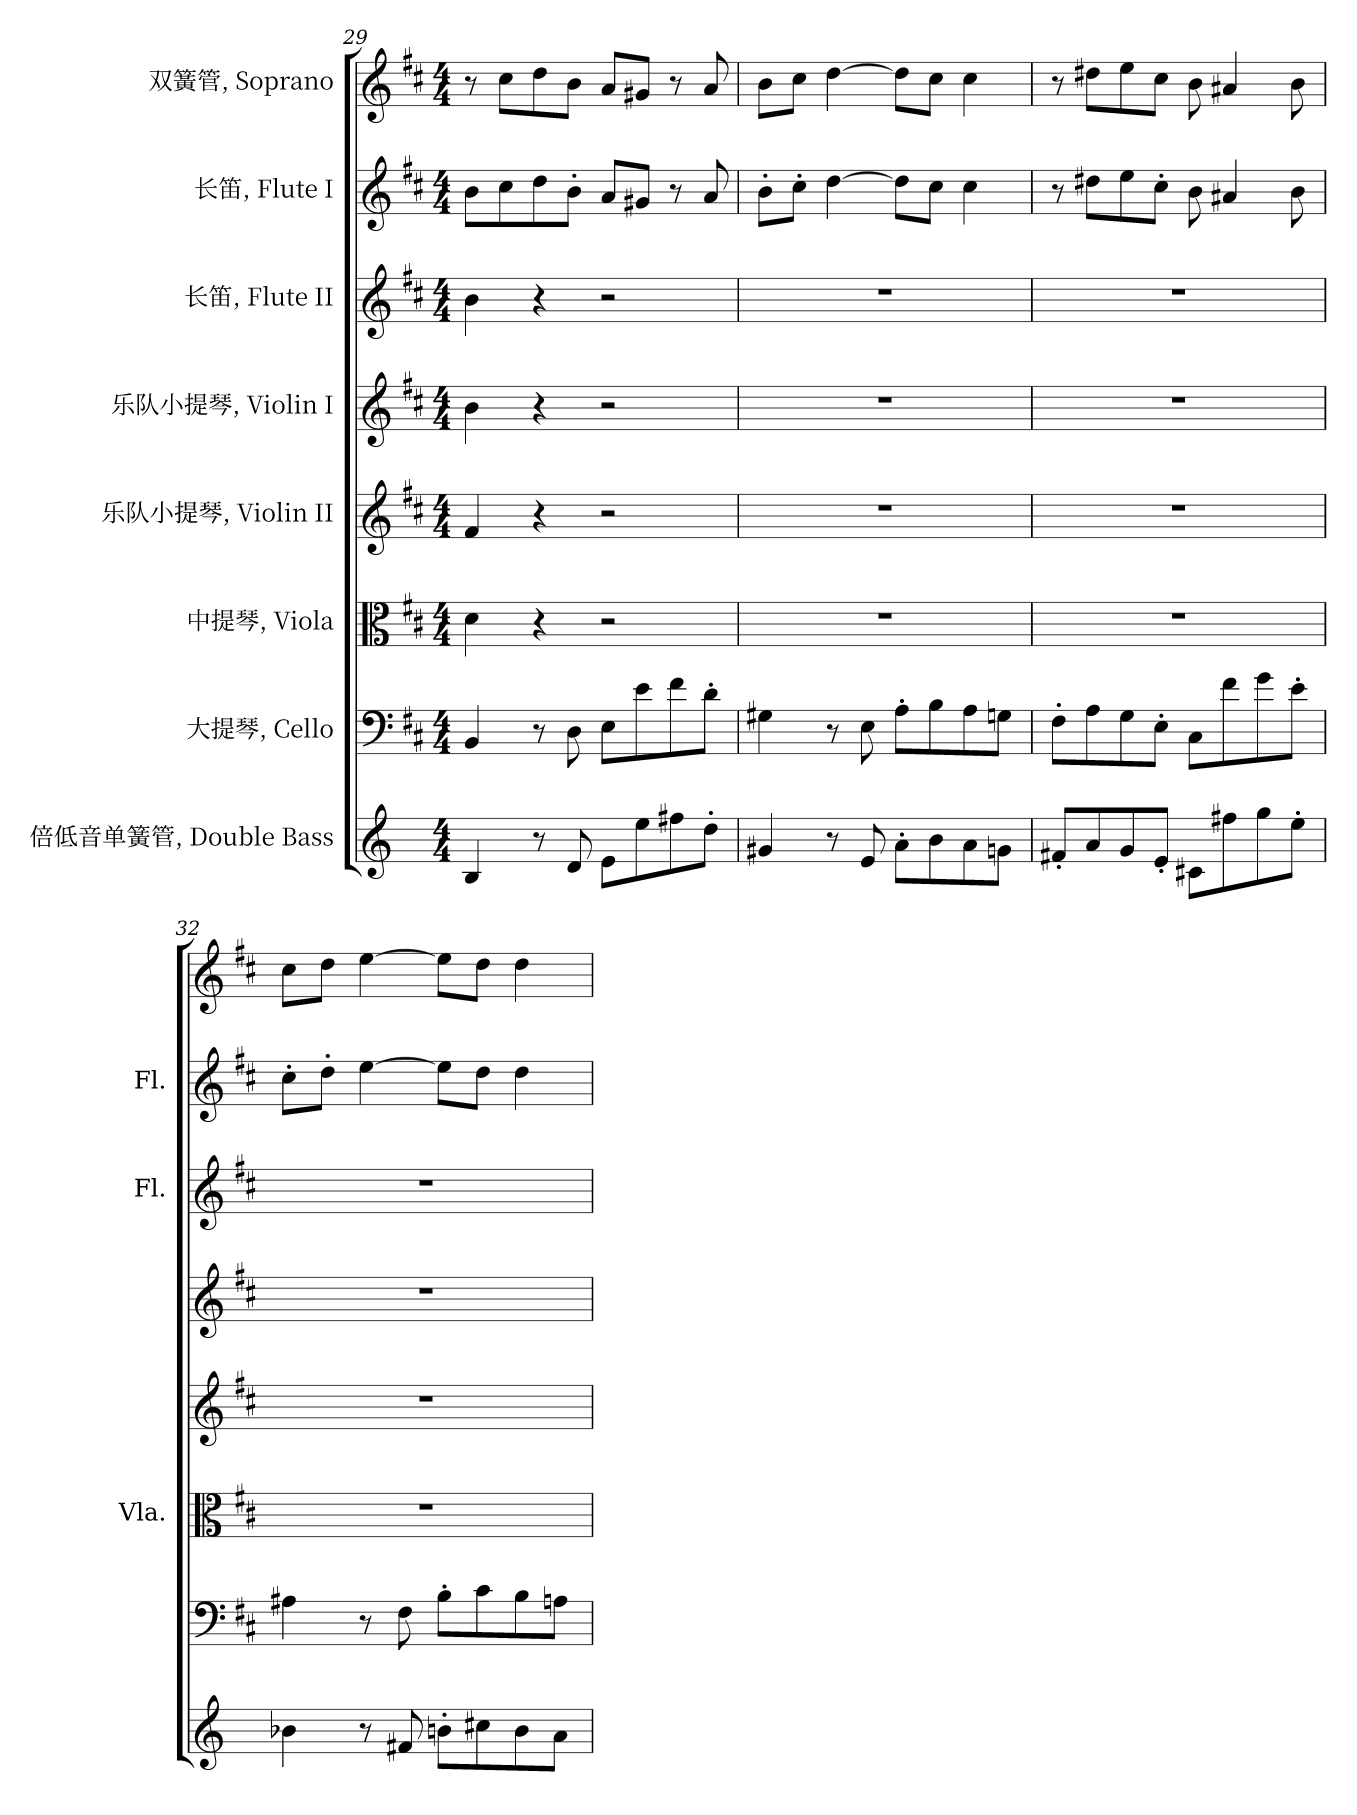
**kern	**kern	**kern	**kern	**kern	**kern	**kern	**kern
*part8	*part7	*part6	*part5	*part4	*part3	*part2	*part1
*staff8	*staff7	*staff6	*staff5	*staff4	*staff3	*staff2	*staff1
*I"倍低音单簧管, Double Bass	*I"大提琴, Cello	*I"中提琴, Viola	*I"乐队小提琴, Violin II	*I"乐队小提琴, Violin I	*I"长笛, Flute II	*I"长笛, Flute I	*I"双簧管, Soprano
*	*	*I'Vla.	*	*	*I'Fl.	*I'Fl.	*
!!LO:PB:g=z
*clefG2	*clefF4	*clefC3	*clefG2	*clefG2	*clefG2	*clefG2	*clefG2
*ITrd15c26	*	*	*	*	*	*	*
*k[]	*k[f#c#]	*k[f#c#]	*k[f#c#]	*k[f#c#]	*k[f#c#]	*k[f#c#]	*k[f#c#]
*M4/4	*M4/4	*M4/4	*M4/4	*M4/4	*M4/4	*M4/4	*M4/4
=29	=29	=29	=29	=29	=29	=29	=29
4BBB/	4BB/	4d\	4f#/	4b\	4b\	8b\L	8r
.	.	.	.	.	.	8cc#\	8cc#\L
8r	8r	4r	4r	4r	4r	8dd\	8dd\
8DD/	8D\	.	.	.	.	8b'\J	8b\J
8EE\L	8E\L	2r	2r	2r	2r	8a/L	8a/L
8E\	8e\	.	.	.	.	8g#X/J	8g#X/J
8F#X\	8f#\	.	.	.	.	8r	8r
8D'\J	8d'\J	.	.	.	.	8a/	8a/
=30	=30	=30	=30	=30	=30	=30	=30
4GG#X/	4G#X\	1r	1r	1r	1r	8b'\L	8b\L
.	.	.	.	.	.	8cc#'\J	8cc#\J
8r	8r	.	.	.	.	[4dd\	[4dd\
8EE/	8E\	.	.	.	.	.	.
8AA'\L	8A'\L	.	.	.	.	8dd\L]	8dd\L]
8BB\	8B\	.	.	.	.	8cc#\J	8cc#\J
8AA\	8A\	.	.	.	.	4cc#\	4cc#\
8GGn\J	8Gn\J	.	.	.	.	.	.
=31	=31	=31	=31	=31	=31	=31	=31
8FF#X'/L	8F#'\L	1r	1r	1r	1r	8r	8r
8AA/	8A\	.	.	.	.	8dd#X\L	8dd#X\L
8GG/	8G\	.	.	.	.	8ee\	8ee\
8EE'/J	8E'\J	.	.	.	.	8cc#'\J	8cc#\J
8CC#X\L	8C#\L	.	.	.	.	8b\	8b\
8F#X\	8f#\	.	.	.	.	4a#X/	4a#X/
8G\	8g\	.	.	.	.	.	.
8E'\J	8e'\J	.	.	.	.	8b\	8b\
!!LO:PB:g=z
=32	=32	=32	=32	=32	=32	=32	=32
4BB-X\	4A#X\	1r	1r	1r	1r	8cc#'\L	8cc#\L
.	.	.	.	.	.	8dd'\J	8dd\J
8r	8r	.	.	.	.	[4ee\	[4ee\
8FF#X/	8F#\	.	.	.	.	.	.
8BBn'\L	8B'\L	.	.	.	.	8ee\L]	8ee\L]
8C#X\	8c#\	.	.	.	.	8dd\J	8dd\J
8BB\	8B\	.	.	.	.	4dd\	4dd\
8AA\J	8An\J	.	.	.	.	.	.
=	=	=	=	=	=	=	=
*-	*-	*-	*-	*-	*-	*-	*-
